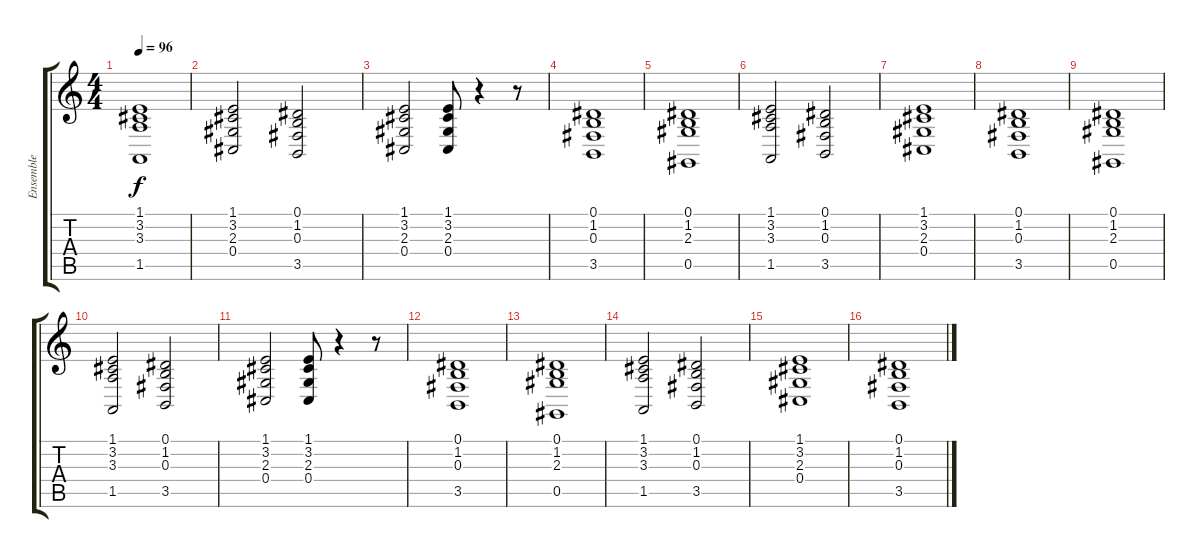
\track ("Ensemble" "Ensemble") {instrument stringensemble1}
\staff {score tabs}
\tuning (Eb4 Bb3 Gb3 Db3 Ab2 Eb2) {hide}
\ts (4 4)
\tempo 96
\clef g2
\ks c
(1.1 3.2 3.3 1.5).1{dy f} |
(1.1 3.2 2.3 0.4).2 (0.1 1.2 0.3 3.5).2 |
\section ("" "")
(1.1 3.2 2.3 0.4).2 (1.1 3.2 2.3 0.4).8 r.4 r.8 |
(0.1 1.2 0.3 3.5).1 |
(0.1 1.2 2.3 0.5).1 |
(1.1 3.2 3.3 1.5).2 (0.1 1.2 0.3 3.5).2 |
(1.1 3.2 2.3 0.4).1 |
(0.1 1.2 0.3 3.5).1 |
(0.1 1.2 2.3 0.5).1 |
(1.1 3.2 3.3 1.5).2 (0.1 1.2 0.3 3.5).2 |
(1.1 3.2 2.3 0.4).2 (1.1 3.2 2.3 0.4).8 r.4 r.8 |
(0.1 1.2 0.3 3.5).1 |
(0.1 1.2 2.3 0.5).1 |
(1.1 3.2 3.3 1.5).2 (0.1 1.2 0.3 3.5).2 |
(1.1 3.2 2.3 0.4).1 |
(0.1 1.2 0.3 3.5).1
